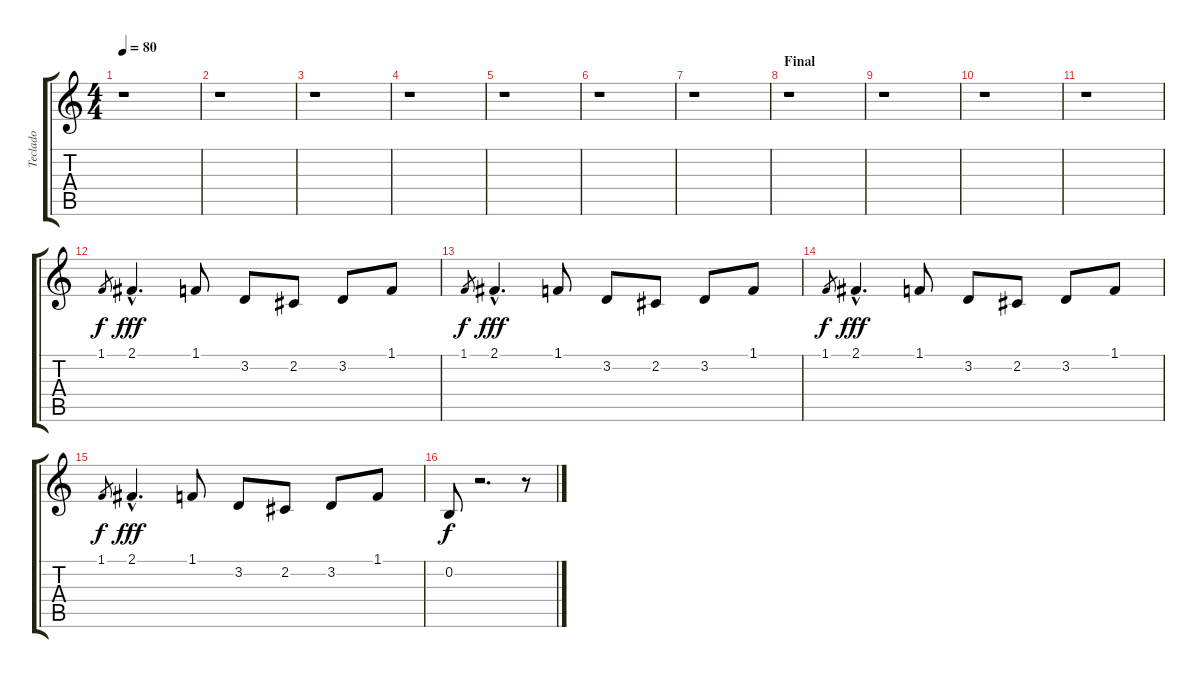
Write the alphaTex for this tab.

\track ("Teclado" "Teclado") {instrument stringensemble1}
\staff {score tabs}
\tuning (E4 B3 G3 D3 A2 E2) {hide}
\ts (4 4)
\tempo 80
\clef g2
\ks c
r.1{dy mf} |
r.1 |
r.1 |
r.1 |
r.1 |
r.1 |
r.1 |
\section ("" "Final")
r.1 |
r.1 |
r.1 |
r.1 |
1.1.8{gr dy f} 2.1{hac}.4{d dy fff instrument stringensemble1} 1.1.8 3.2.8 2.2.8 3.2.8 1.1.8 |
1.1.8{gr dy f} 2.1{hac}.4{d dy fff} 1.1.8 3.2.8 2.2.8 3.2.8 1.1.8 |
1.1.8{gr dy f} 2.1{hac}.4{d dy fff} 1.1.8 3.2.8 2.2.8 3.2.8 1.1.8 |
1.1.8{gr dy f} 2.1{hac}.4{d dy fff} 1.1.8 3.2.8 2.2.8 3.2.8 1.1.8 |
0.2.8{dy f} r.2{d} r.8
